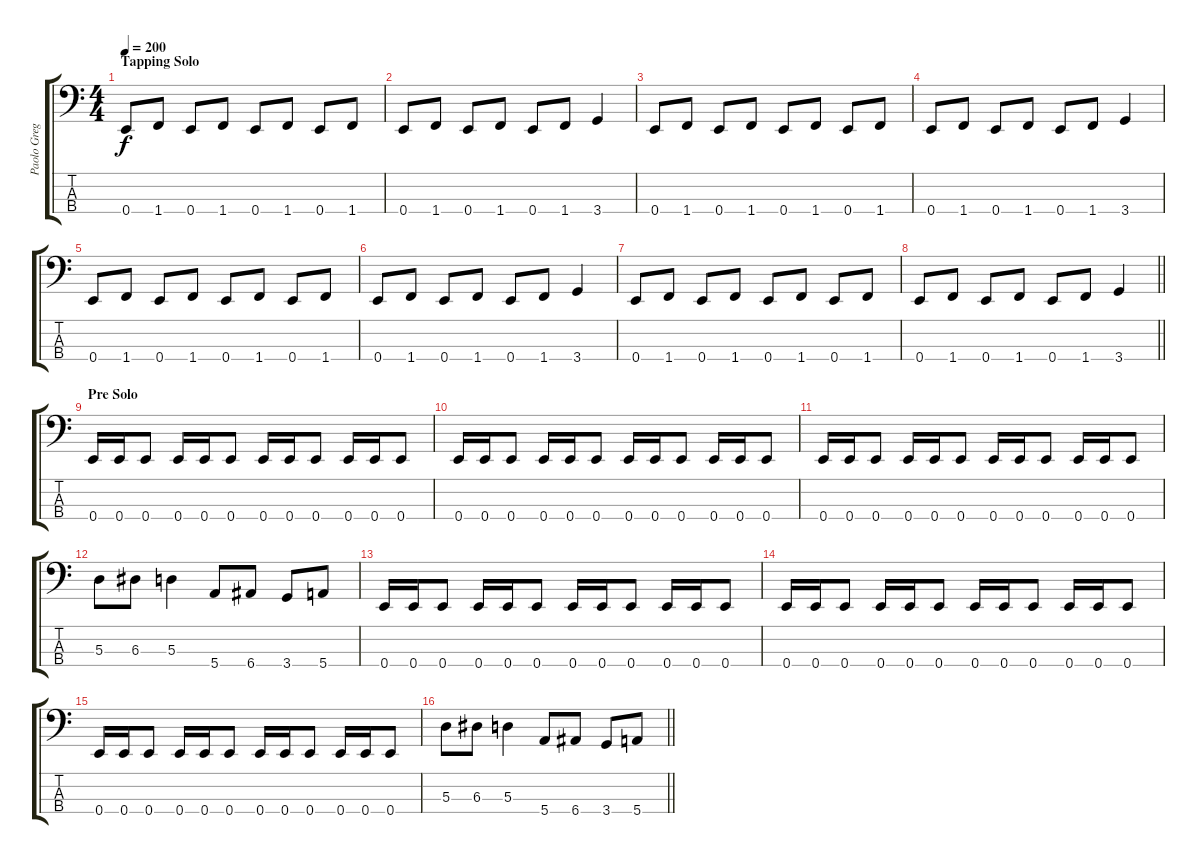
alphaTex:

\track ("Paolo Gregoletto" "Paolo Greg") {instrument electricbassfinger}
\staff {score tabs}
\tuning (G2 D2 A1 E1) {hide}
\ts (4 4)
\section ("" "Tapping Solo")
\tempo 200
\clef f4
\ks c
0.4.8{dy f} 1.4.8 0.4.8 1.4.8 0.4.8 1.4.8 0.4.8 1.4.8 |
0.4.8 1.4.8 0.4.8 1.4.8 0.4.8 1.4.8 3.4.4 |
0.4.8 1.4.8 0.4.8 1.4.8 0.4.8 1.4.8 0.4.8 1.4.8 |
0.4.8 1.4.8 0.4.8 1.4.8 0.4.8 1.4.8 3.4.4 |
0.4.8 1.4.8 0.4.8 1.4.8 0.4.8 1.4.8 0.4.8 1.4.8 |
0.4.8 1.4.8 0.4.8 1.4.8 0.4.8 1.4.8 3.4.4 |
0.4.8 1.4.8 0.4.8 1.4.8 0.4.8 1.4.8 0.4.8 1.4.8 |
\barLineRight lightlight
0.4.8 1.4.8 0.4.8 1.4.8 0.4.8 1.4.8 3.4.4 |
\section ("" "Pre Solo")
0.4.16 0.4.16 0.4.8 0.4.16 0.4.16 0.4.8 0.4.16 0.4.16 0.4.8 0.4.16 0.4.16 0.4.8 |
0.4.16 0.4.16 0.4.8 0.4.16 0.4.16 0.4.8 0.4.16 0.4.16 0.4.8 0.4.16 0.4.16 0.4.8 |
0.4.16 0.4.16 0.4.8 0.4.16 0.4.16 0.4.8 0.4.16 0.4.16 0.4.8 0.4.16 0.4.16 0.4.8 |
5.3.8 6.3.8 5.3.4 5.4.8 6.4.8 3.4.8 5.4.8 |
0.4.16 0.4.16 0.4.8 0.4.16 0.4.16 0.4.8 0.4.16 0.4.16 0.4.8 0.4.16 0.4.16 0.4.8 |
0.4.16 0.4.16 0.4.8 0.4.16 0.4.16 0.4.8 0.4.16 0.4.16 0.4.8 0.4.16 0.4.16 0.4.8 |
0.4.16 0.4.16 0.4.8 0.4.16 0.4.16 0.4.8 0.4.16 0.4.16 0.4.8 0.4.16 0.4.16 0.4.8 |
\barLineRight lightlight
5.3.8 6.3.8 5.3.4 5.4.8 6.4.8 3.4.8 5.4.8
